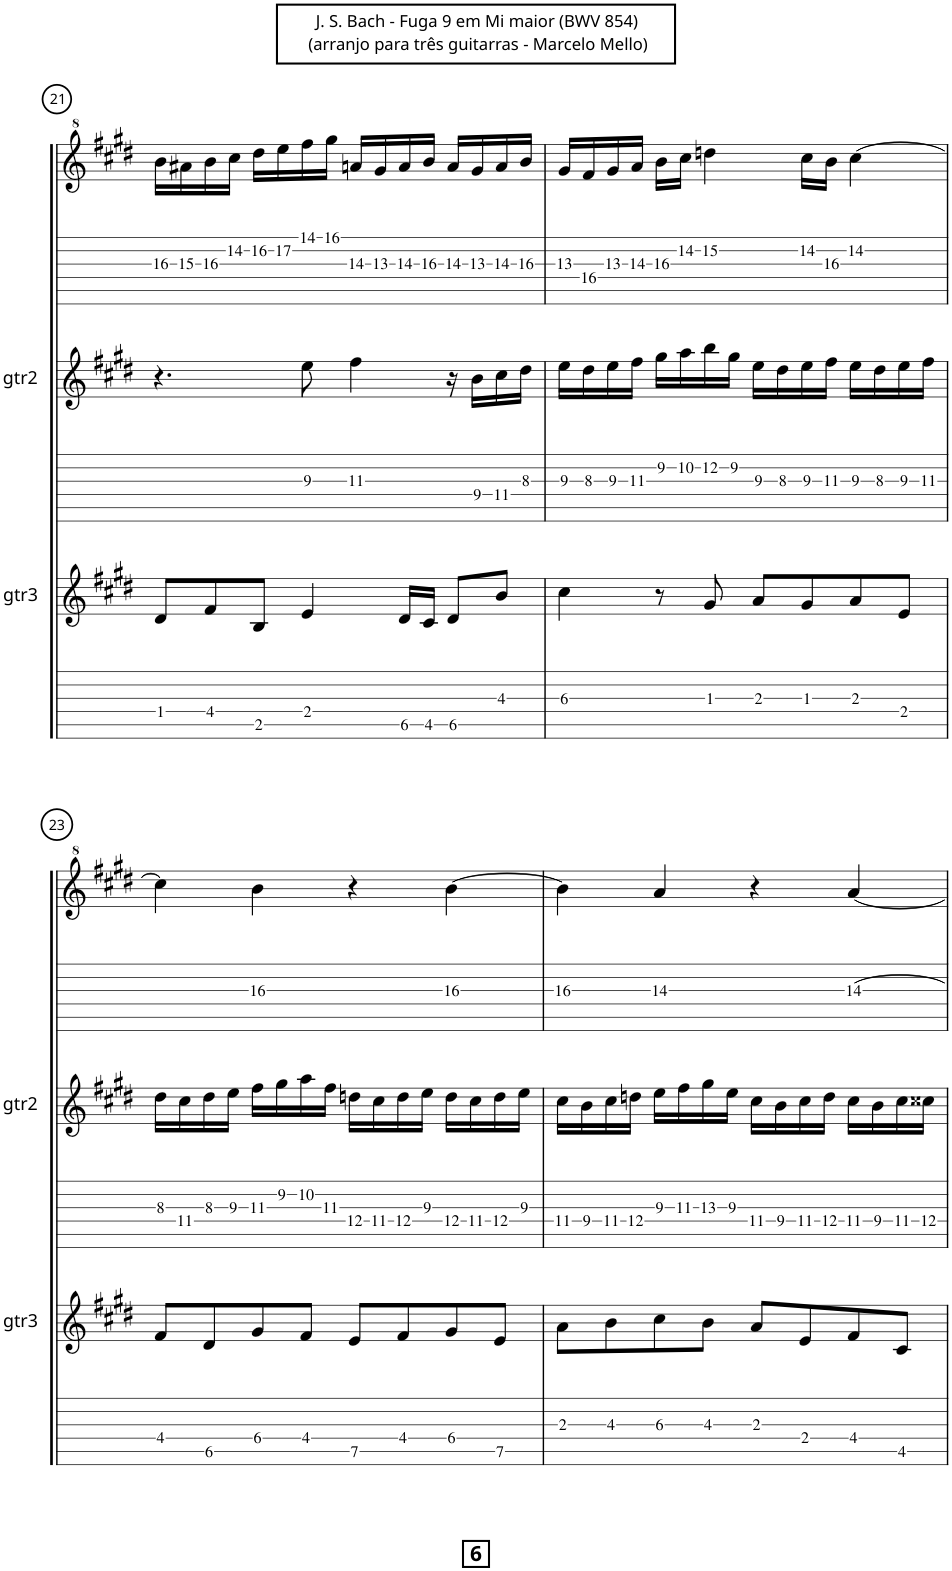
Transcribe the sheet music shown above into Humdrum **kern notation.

**kern	**kern	**kern	**kern	**kern	**kern
*part6	*part5	*part4	*part3	*part2	*part1
*staff6	*staff5	*staff4	*staff3	*staff2	*staff1
*I"Guitarra elétrica [Tablatura]	*I"gtr3 6ª em Re	*I"Guitarra elétrica [Tablatura]	*I"gtr2	*I"Guitarra elétrica [Tablatura]	*I"gtr1
*	*I'gtr3	*	*I'gtr2	*	*
!!LO:PB:g=z
*	*clefG2	*	*clefG2	*	*clefG^2
*	*Trd7c12	*	*Trd7c12	*	*Trd7c12
*k[f#c#g#d#]	*k[f#c#g#d#]	*k[f#c#g#d#]	*k[f#c#g#d#]	*k[f#c#g#d#]	*k[f#c#g#d#]
*M4/4	*M4/4	*M4/4	*M4/4	*M4/4	*M4/4
=21	=21	=21	=21	=21	=21
8D#L	8d#/L	4.r	4.r	16bLL	16bb\LL
.	.	.	.	16a#XJ	16aa#X\
8F#J	8f#/	.	.	16bL	16bb\
.	.	.	.	16cc#JJ	16ccc#\JJ
8BB	8B/J	.	.	16dd#LL	16ddd#\LL
.	.	.	.	16eeJ	16eee\
4E	4e/	8e	8ee\	16ff#L	16fff#\
.	.	.	.	16gg#JJ	16ggg#\JJ
.	.	4f#	4ff#\	16anLL	16aan/LL
.	.	.	.	16g#J	16gg#/
16D#LL	16d#/LL	.	.	16aL	16aa/
16C#JJ	16c#/JJ	.	.	16bJJ	16bb/JJ
8D#L	8d#/L	16r	16r	16aLL	16aa/LL
.	.	16BLL	16b\LL	16g#J	16gg#/
8BJ	8b/J	16c#	16cc#\	16aL	16aa/
.	.	16d#JJ	16dd#\JJ	16bJJ	16bb/JJ
=22	=22	=22	=22	=22	=22
4c#	4cc#\	16eLL	16ee\LL	16g#LL	16gg#/LL
.	.	16d#J	16dd#\	16f#J	16ff#/
.	.	16eL	16ee\	16g#L	16gg#/
.	.	16f#JJ	16ff#\JJ	16aJJ	16aa/JJ
8r	8r	16g#LL	16gg#\LL	16bLL	16bb\LL
.	.	16aJ	16aa\	16cc#JJ	16ccc#\JJ
8G#	8g#/	16bL	16bb\	4ddn	4dddn\
.	.	16g#JJ	16gg#\JJ	.	.
8AL	8a/L	16eLL	16ee\LL	.	.
.	.	16d#J	16dd#\	.	.
8G#J	8g#/	16eL	16ee\	16cc#LL	16ccc#\LL
.	.	16f#JJ	16ff#\JJ	16bJJ	16bb\JJ
8AL	8a/	16eLL	16ee\LL	4cc#	[4ccc#\
.	.	16d#J	16dd#\	.	.
8EJ	8e/J	16eL	16ee\	.	.
.	.	16f#JJ	16ff#\JJ	.	.
!!LO:LB:g=z
=23	=23	=23	=23	=23	=23
8F#L	8f#/L	16d#LL	16dd#\LL	4r	4ccc#\]
.	.	16c#J	16cc#\	.	.
8D#J	8d#/	16d#L	16dd#\	.	.
.	.	16eJJ	16ee\JJ	.	.
8G#L	8g#/	16f#LL	16ff#\LL	4b	4bb\
.	.	16g#J	16gg#\	.	.
8F#J	8f#/J	16aL	16aa\	.	.
.	.	16f#JJ	16ff#\JJ	.	.
8EL	8e/L	16c##XLL	16ddn\LL	4r	4r
.	.	16c#J	16cc#\	.	.
8F#J	8f#/	16c##L	16dd\	.	.
.	.	16eJJ	16ee\JJ	.	.
8G#L	8g#/	16c##LL	16dd\LL	4b	[4bb\
.	.	16c#J	16cc#\	.	.
8EJ	8e/J	16c##L	16dd\	.	.
.	.	16eJJ	16ee\JJ	.	.
=24	=24	=24	=24	=24	=24
8AL	8a\L	16c#LL	16cc#\LL	4b	4bb\]
.	.	16BJ	16b\	.	.
8BJ	8b\	16c#L	16cc#\	.	.
.	.	16dnJJ	16ddn\JJ	.	.
8c#L	8cc#\	16eLL	16ee\LL	4a	4aa/
.	.	16f#J	16ff#\	.	.
8BJ	8b\J	16g#L	16gg#\	.	.
.	.	16eJJ	16ee\JJ	.	.
8AL	8a/L	16c#LL	16cc#\LL	4r	4r
.	.	16BJ	16b\	.	.
8EJ	8e/	16c#L	16cc#\	.	.
.	.	16dJJ	16dd\JJ	.	.
8F#L	8f#/	16c#LL	16cc#\LL	[4a	[4aa/
.	.	16BJ	16b\	.	.
8C#J	8c#/J	16c#L	16cc#\	.	.
.	.	16c##JJ	16cc##X\JJ	.	.
=	=	=	=	=	=
*-	*-	*-	*-	*-	*-
